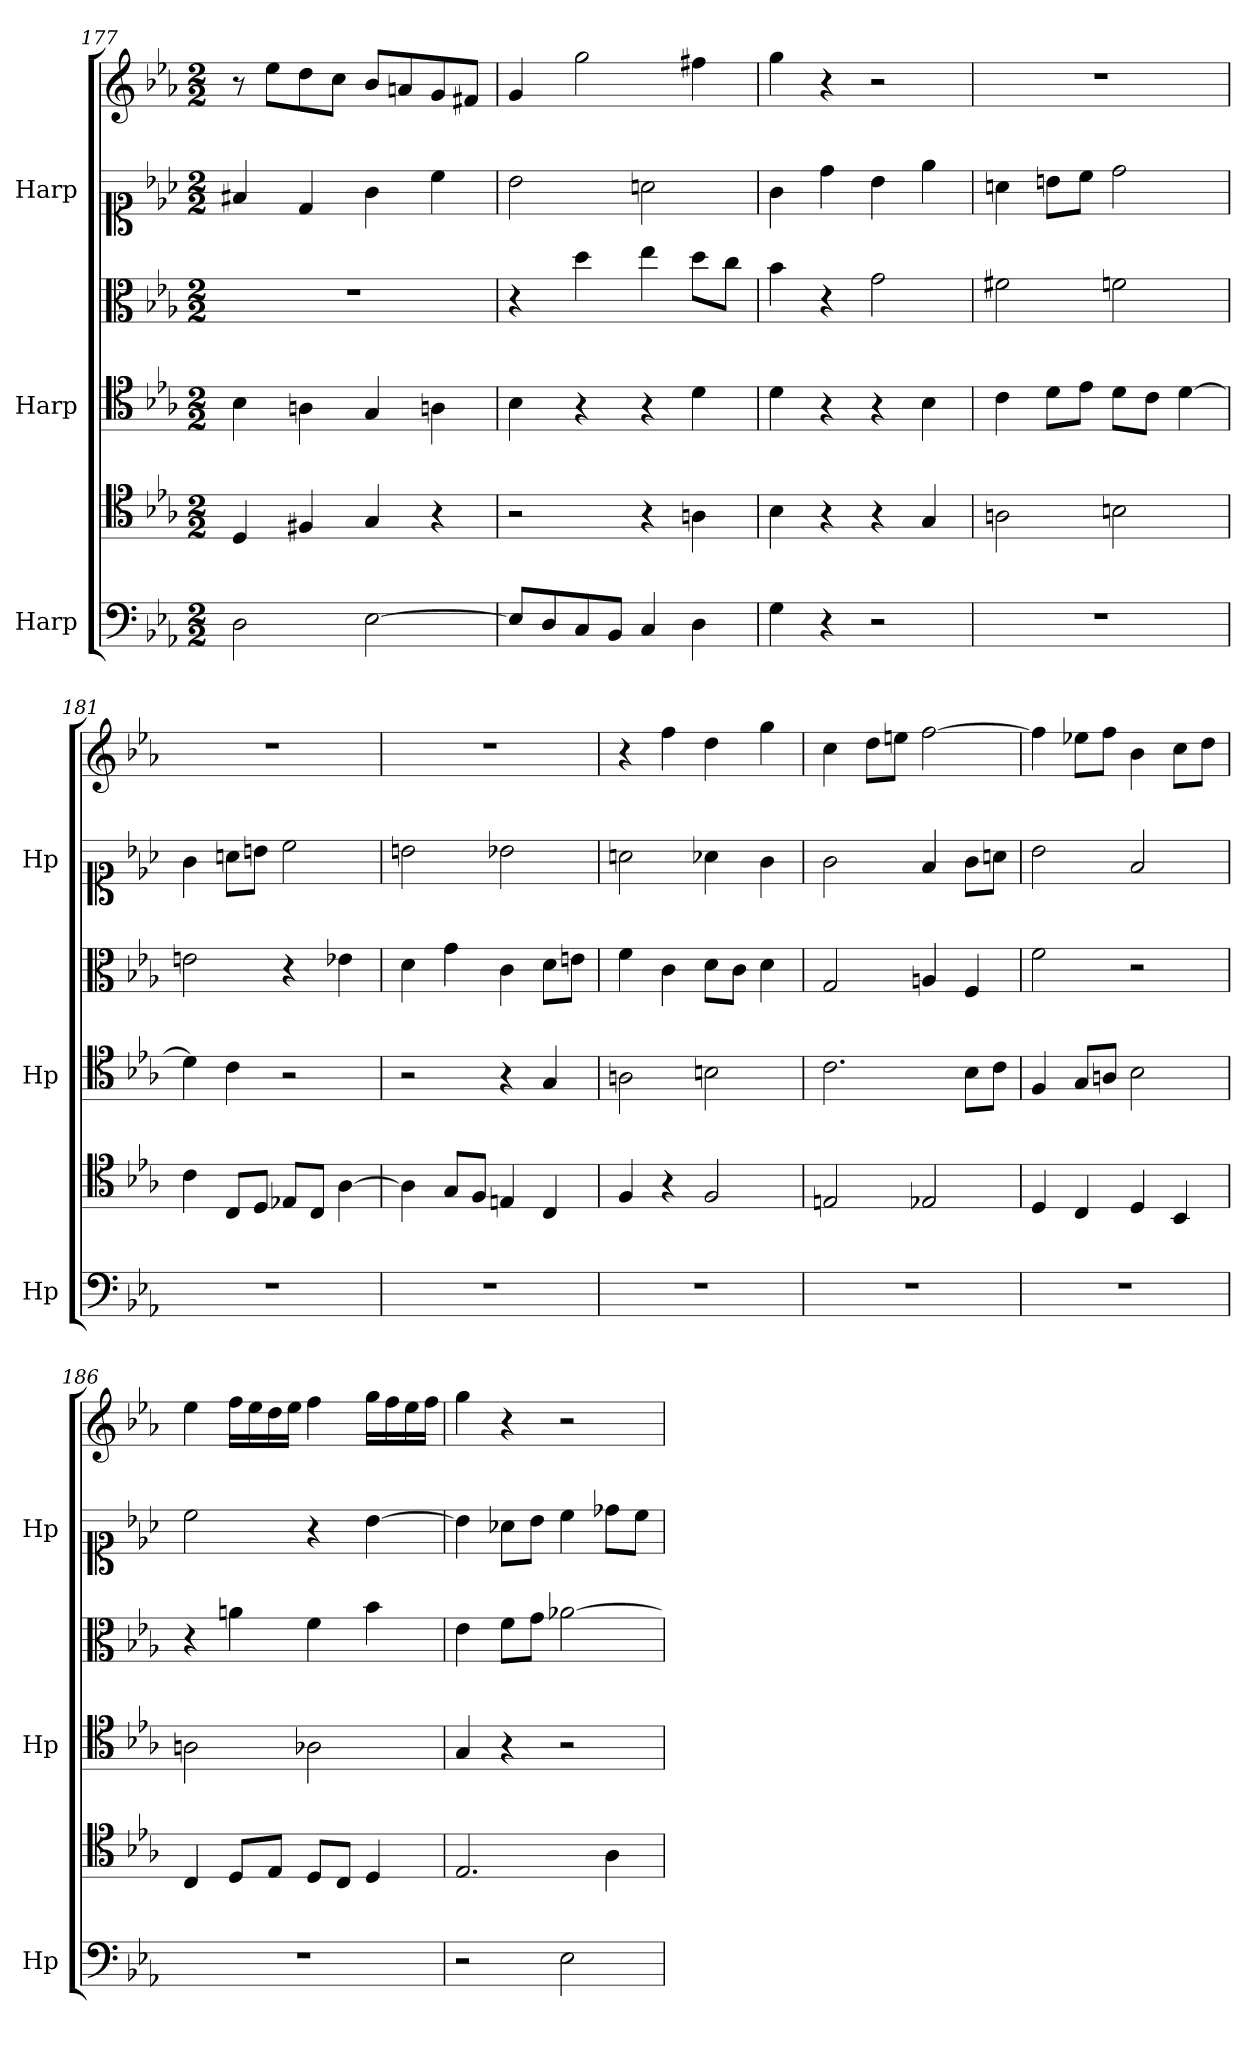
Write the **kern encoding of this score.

**kern	**kern	**kern	**kern	**kern	**kern
*part3	*part3	*part2	*part2	*part1	*part1
*staff6	*staff5	*staff4	*staff3	*staff2	*staff1
*I"Harp	*	*I"Harp	*	*I"Harp	*
*I'Hp	*	*I'Hp	*	*I'Hp	*
*clefF4	*clefC4	*clefC4	*clefC3	*clefC1	*clefG2
*k[b-e-a-]	*k[b-e-a-]	*k[b-e-a-]	*k[b-e-a-]	*k[b-e-a-]	*k[b-e-a-]
*M2/2	*M2/2	*M2/2	*M2/2	*M2/2	*M2/2
=177	=177	=177	=177	=177	=177
2D\	4D/	4B-\	1r	4f#X/	8r
.	.	.	.	.	8ee-\L
.	4F#X/	4An\	.	4d/	8dd\
.	.	.	.	.	8cc\J
[2E-\	4G/	4G/	.	4g\	8b-/L
.	.	.	.	.	8an/
.	4r	4An\	.	4cc\	8g/
.	.	.	.	.	8f#X/J
=178	=178	=178	=178	=178	=178
8E-/L]	2r	4B-\	4r	2b-\	4g/
8D/	.	.	.	.	.
8C/	.	4r	4dd\	.	2gg\
8BB-/J	.	.	.	.	.
4C/	4r	4r	4ee-\	2an\	.
4D\	4An\	4d\	8dd\L	.	4ff#X\
.	.	.	8cc\J	.	.
=179	=179	=179	=179	=179	=179
4G\	4B-\	4d\	4b-\	4g\	4gg\
4r	4r	4r	4r	4dd\	4r
2r	4r	4r	2g\	4b-\	2r
.	4G/	4B-\	.	4ee-\	.
!!LO:PB:g=z
=180	=180	=180	=180	=180	=180
1r	2An\	4c\	2f#X\	4an\	1r
.	.	8d\L	.	8bn\L	.
.	.	8e-\J	.	8cc\J	.
.	2Bn\	8d\L	2fn\	2dd\	.
.	.	8c\J	.	.	.
.	.	[4d\	.	.	.
=181	=181	=181	=181	=181	=181
1r	4c\	4d\]	2en\	4g\	1r
.	8C/L	4c\	.	8an\L	.
.	8D/J	.	.	8bn\J	.
.	8E-X/L	2r	4r	2cc\	.
.	8C/J	.	.	.	.
.	[4A-\	.	4e-X\	.	.
=182	=182	=182	=182	=182	=182
1r	4A-\]	2r	4d\	2bn\	1r
.	8G/L	.	4g\	.	.
.	8F/J	.	.	.	.
.	4En/	4r	4c\	2b-X\	.
.	4C/	4G/	8d\L	.	.
.	.	.	8en\J	.	.
=183	=183	=183	=183	=183	=183
1r	4F/	2An\	4f\	2an\	4r
.	4r	.	4c\	.	4ff\
.	2F/	2Bn\	8d\L	4a-X\	4dd\
.	.	.	8c\J	.	.
.	.	.	4d\	4g\	4gg\
=184	=184	=184	=184	=184	=184
1r	2En/	2.c\	2G/	2g\	4cc\
.	.	.	.	.	8dd\L
.	.	.	.	.	8een\J
.	2E-X/	.	4An/	4f/	[2ff\
.	.	8B-\L	4F/	8g\L	.
.	.	8c\J	.	8an\J	.
=185	=185	=185	=185	=185	=185
1r	4D/	4F/	2f\	2b-\	4ff\]
.	4C/	8G/L	.	.	8ee-X\L
.	.	8An/J	.	.	8ff\J
.	4D/	2B-\	2r	2f/	4b-\
.	4BB-/	.	.	.	8cc\L
.	.	.	.	.	8dd\J
!!LO:LB:g=z
=186	=186	=186	=186	=186	=186
1r	4C/	2An\	4r	2cc\	4ee-\
.	8D/L	.	4an\	.	16ff\LL
.	.	.	.	.	16ee-\
.	8E-/J	.	.	.	16dd\
.	.	.	.	.	16ee-\JJ
.	8D/L	2A-X\	4f\	4r	4ff\
.	8C/J	.	.	.	.
.	4D/	.	4b-\	[4b-\	16gg\LL
.	.	.	.	.	16ff\
.	.	.	.	.	16ee-\
.	.	.	.	.	16ff\JJ
=187	=187	=187	=187	=187	=187
2r	2.E-/	4G/	4e-\	4b-\]	4gg\
.	.	4r	8f\L	8a-X\L	4r
.	.	.	8g\J	8b-\J	.
2E-\	.	2r	[2a-X\	4cc\	2r
.	4A-\	.	.	8dd-X\L	.
.	.	.	.	8cc\J	.
=	=	=	=	=	=
*-	*-	*-	*-	*-	*-
